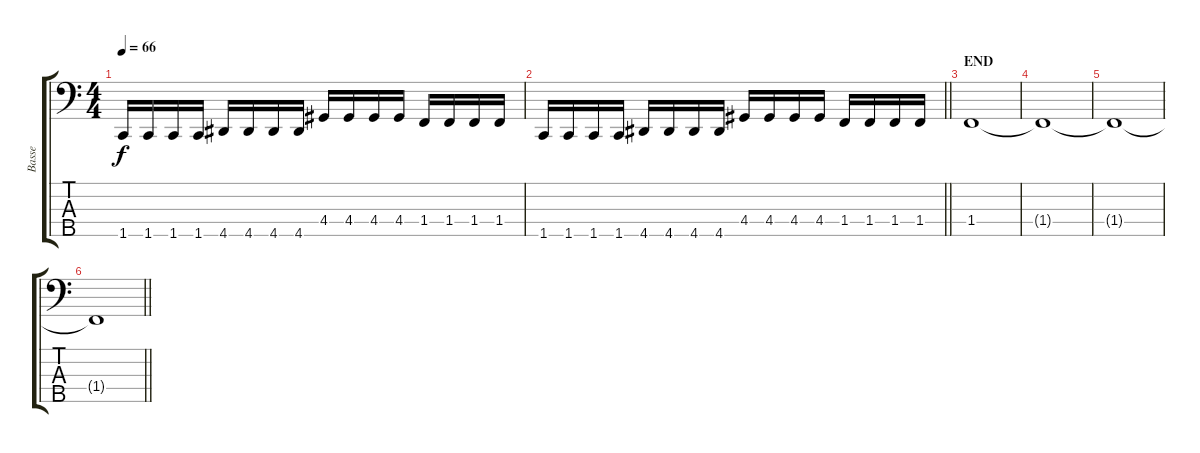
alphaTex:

\track ("Basse" "Basse") {instrument electricbasspick}
\staff {score tabs}
\tuning (G2 D2 A1 E1 B0) {hide}
\ts (4 4)
\tempo 66
\clef f4
\ks c
1.5.16{dy f} 1.5.16 1.5.16 1.5.16 4.5.16 4.5.16 4.5.16 4.5.16 4.4.16 4.4.16 4.4.16 4.4.16 1.4.16 1.4.16 1.4.16 1.4.16 |
\barLineRight lightlight
1.5.16 1.5.16 1.5.16 1.5.16 4.5.16 4.5.16 4.5.16 4.5.16 4.4.16 4.4.16 4.4.16 4.4.16 1.4.16 1.4.16 1.4.16 1.4.16 |
\section ("" "END")
1.4.1 |
1.4{t}.1 |
1.4{t}.1 |
\barLineRight lightlight
1.4{t}.1
